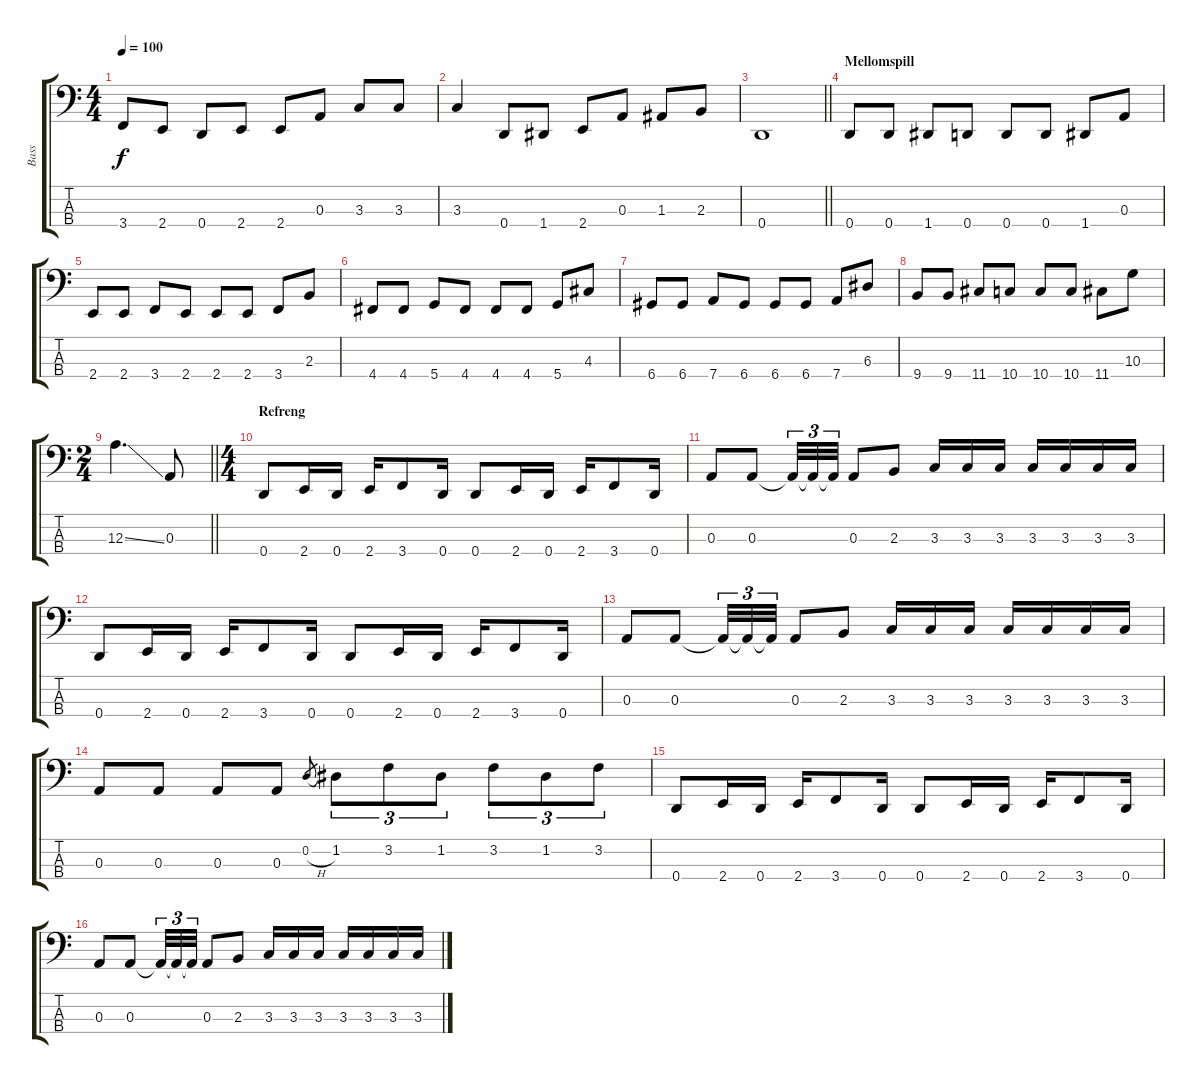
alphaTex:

\track ("Bass" "Bass") {instrument electricbassfinger}
\staff {score tabs}
\tuning (G2 D2 A1 D1) {hide}
\ts (4 4)
\tempo 100
\clef f4
\ks c
3.4.8{dy f} 2.4.8 0.4.8 2.4.8 2.4.8 0.3.8 3.3.8 3.3.8 |
3.3.4 0.4.8 1.4.8 2.4.8 0.3.8 1.3.8 2.3.8 |
\barLineRight lightlight
0.4.1 |
\section ("" "Mellomspill")
0.4.8 0.4.8 1.4.8 0.4.8 0.4.8 0.4.8 1.4.8 0.3.8 |
2.4.8 2.4.8 3.4.8 2.4.8 2.4.8 2.4.8 3.4.8 2.3.8 |
4.4.8 4.4.8 5.4.8 4.4.8 4.4.8 4.4.8 5.4.8 4.3.8 |
6.4.8 6.4.8 7.4.8 6.4.8 6.4.8 6.4.8 7.4.8 6.3.8 |
9.4.8 9.4.8 11.4.8 10.4.8 10.4.8 10.4.8 11.4.8 10.3.8 |
\ts (2 4)
\barLineRight lightlight
12.3{ss}.4{d} 0.3.8{volume 0} |
\ts (4 4)
\section ("" "Refreng")
0.4.8{volume 16} 2.4.16 0.4.16 2.4.16 3.4.8 0.4.16 0.4.8 2.4.16 0.4.16 2.4.16 3.4.8 0.4.16 |
0.3.8 0.3.8 0.3{t}.32{tu (3 2)} 0.3{t}.32{tu (3 2)} 0.3{t}.32{tu (3 2)} 0.3.8 2.3.8 3.3.16 3.3.16 3.3.16 3.3.16 3.3.16 3.3.16 3.3.16 |
0.4.8 2.4.16 0.4.16 2.4.16 3.4.8 0.4.16 0.4.8 2.4.16 0.4.16 2.4.16 3.4.8 0.4.16 |
0.3.8 0.3.8 0.3{t}.32{tu (3 2)} 0.3{t}.32{tu (3 2)} 0.3{t}.32{tu (3 2)} 0.3.8 2.3.8 3.3.16 3.3.16 3.3.16 3.3.16 3.3.16 3.3.16 3.3.16 |
0.3.8 0.3.8 0.3.8 0.3.8 0.2{h}.8{gr} 1.2.8{tu (3 2)} 3.2.8{tu (3 2)} 1.2.8{tu (3 2)} 3.2.8{tu (3 2)} 1.2.8{tu (3 2)} 3.2.8{tu (3 2)} |
0.4.8 2.4.16 0.4.16 2.4.16 3.4.8 0.4.16 0.4.8 2.4.16 0.4.16 2.4.16 3.4.8 0.4.16 |
0.3.8 0.3.8 0.3{t}.32{tu (3 2)} 0.3{t}.32{tu (3 2)} 0.3{t}.32{tu (3 2)} 0.3.8 2.3.8 3.3.16 3.3.16 3.3.16 3.3.16 3.3.16 3.3.16 3.3.16
